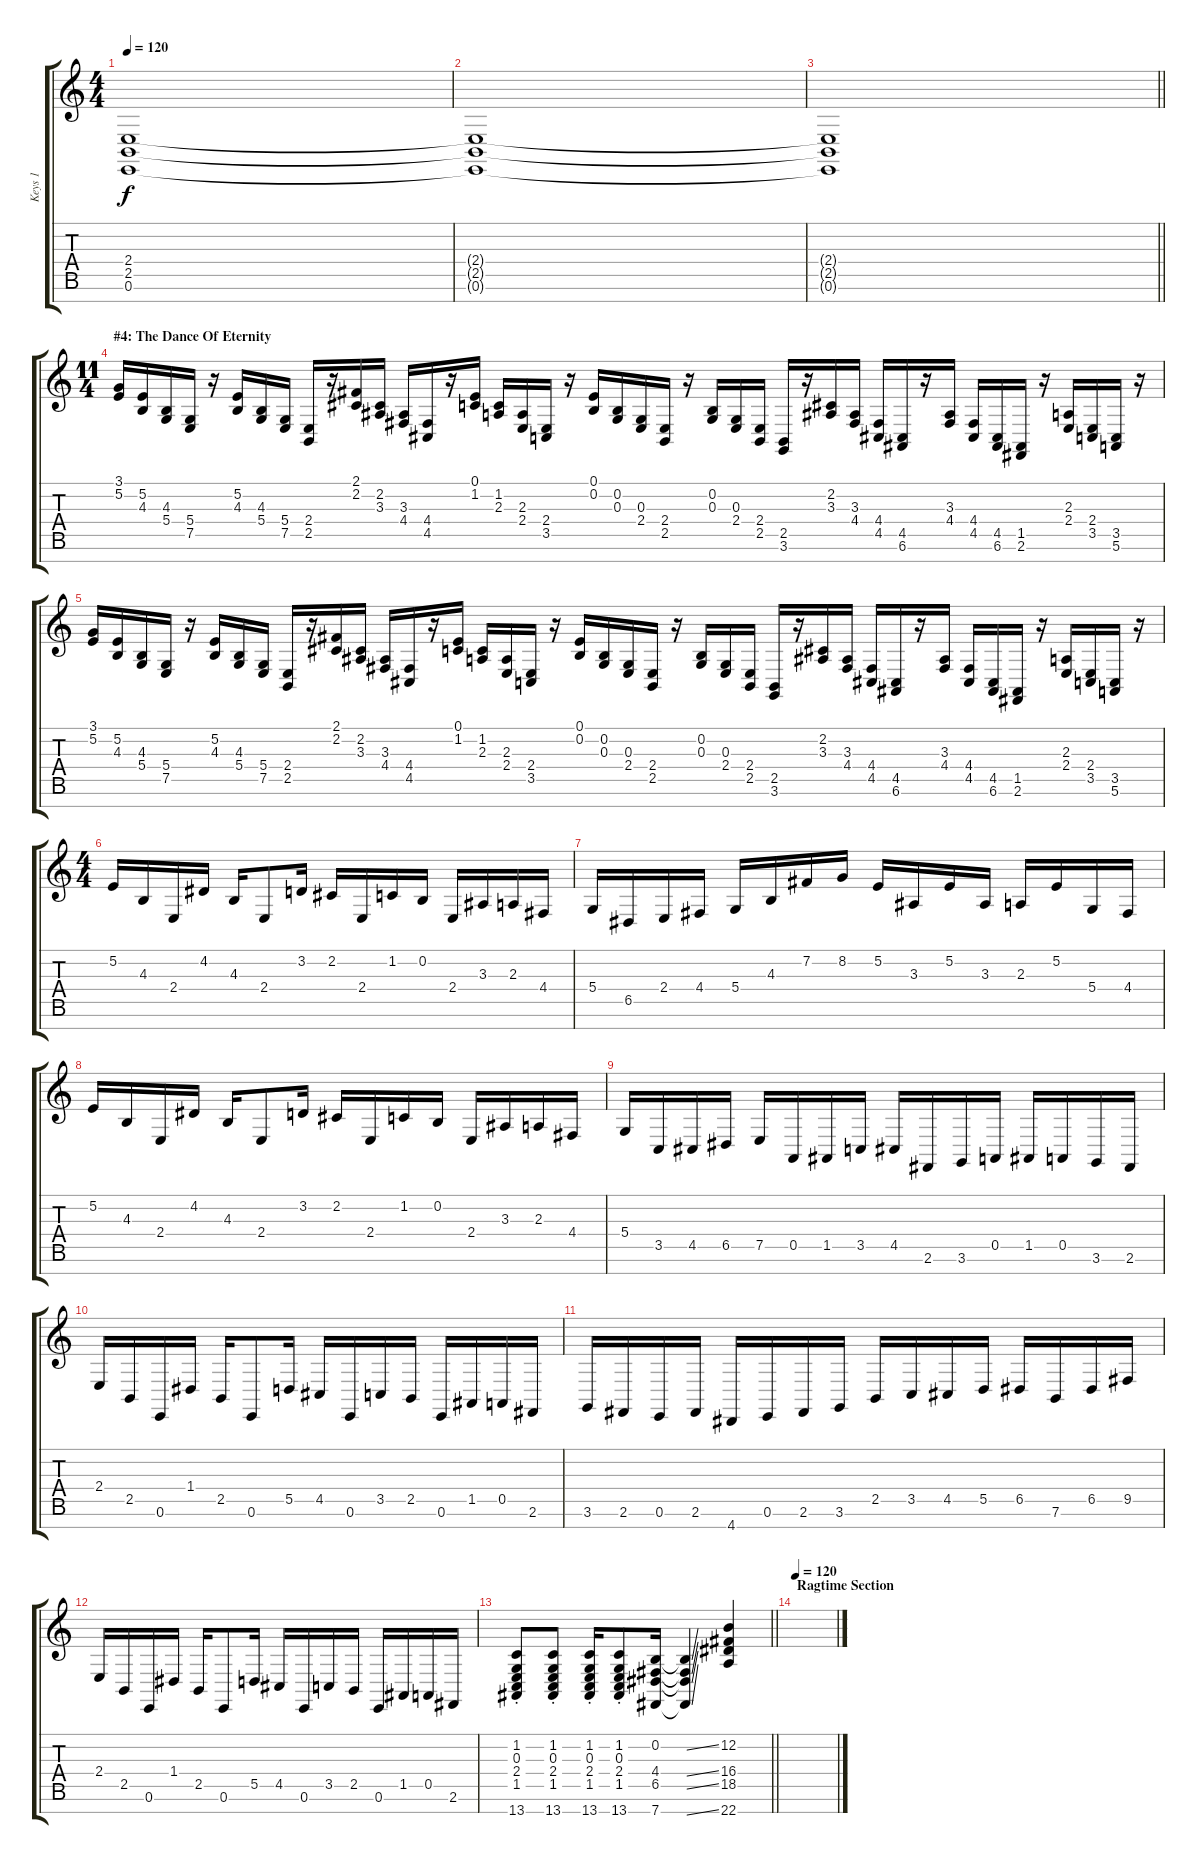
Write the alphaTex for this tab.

\track ("Keys 1" "Keys 1") {instrument xylophone}
\staff {score tabs}
\tuning (E4 B3 G3 D3 A2 E2 B1) {hide}
\ts (4 4)
\tempo 120
\clef g2
\ks c
(2.4{t} 2.5{t} 0.6{t}).1{dy f} |
(2.4{t} 2.5{t} 0.6{t}).1 |
\barLineRight lightlight
(2.4{t} 2.5{t} 0.6{t}).1 |
\ts (11 4)
\section ("" "#4: The Dance Of Eternity")
(3.1 5.2).16 (5.2 4.3).16 (4.3 5.4).16 (5.4 7.5).16 r.16 (5.2 4.3).16 (4.3 5.4).16 (5.4 7.5).16 (2.4 2.5).16 r.16 (2.1 2.2).16 (2.2 3.3).16 (3.3 4.4).16 (4.4 4.5).16 r.16 (0.1 1.2).16 (1.2 2.3).16 (2.3 2.4).16 (2.4 3.5).16 r.16 (0.1 0.2).16 (0.2 0.3).16 (0.3 2.4).16 (2.4 2.5).16 r.16 (0.2 0.3).16 (0.3 2.4).16 (2.4 2.5).16 (2.5 3.6).16 r.16 (2.2 3.3).16 (3.3 4.4).16 (4.4 4.5).16 (4.5 6.6).16 r.16 (3.3 4.4).16 (4.4 4.5).16 (4.5 6.6).16 (1.5 2.6).16 r.16 (2.3 2.4).16 (2.4 3.5).16 (3.5 5.6).16 r.16 |
(3.1 5.2).16 (5.2 4.3).16 (4.3 5.4).16 (5.4 7.5).16 r.16 (5.2 4.3).16 (4.3 5.4).16 (5.4 7.5).16 (2.4 2.5).16 r.16 (2.1 2.2).16 (2.2 3.3).16 (3.3 4.4).16 (4.4 4.5).16 r.16 (0.1 1.2).16 (1.2 2.3).16 (2.3 2.4).16 (2.4 3.5).16 r.16 (0.1 0.2).16 (0.2 0.3).16 (0.3 2.4).16 (2.4 2.5).16 r.16 (0.2 0.3).16 (0.3 2.4).16 (2.4 2.5).16 (2.5 3.6).16 r.16 (2.2 3.3).16 (3.3 4.4).16 (4.4 4.5).16 (4.5 6.6).16 r.16 (3.3 4.4).16 (4.4 4.5).16 (4.5 6.6).16 (1.5 2.6).16 r.16 (2.3 2.4).16 (2.4 3.5).16 (3.5 5.6).16 r.16 |
\ts (4 4)
5.2.16 4.3.16 2.4.16 4.2.16 4.3.16 2.4.8 3.2.16 2.2.16 2.4.16 1.2.16 0.2.16 2.4.16 3.3.16 2.3.16 4.4.16 |
5.4.16 6.5.16 2.4.16 4.4.16 5.4.16 4.3.16 7.2.16 8.2.16 5.2.16 3.3.16 5.2.16 3.3.16 2.3.16 5.2.16 5.4.16 4.4.16 |
5.2.16 4.3.16 2.4.16 4.2.16 4.3.16 2.4.8 3.2.16 2.2.16 2.4.16 1.2.16 0.2.16 2.4.16 3.3.16 2.3.16 4.4.16 |
5.4.16 3.5.16 4.5.16 6.5.16 7.5.16 0.5.16 1.5.16 3.5.16 4.5.16 2.6.16 3.6.16 0.5.16 1.5.16 0.5.16 3.6.16 2.6.16 |
2.4.16 2.5.16 0.6.16 1.4.16 2.5.16 0.6.8 5.5.16 4.5.16 0.6.16 3.5.16 2.5.16 0.6.16 1.5.16 0.5.16 2.6.16 |
3.6.16 2.6.16 0.6.16 2.6.16 4.7.16 0.6.16 2.6.16 3.6.16 2.5.16 3.5.16 4.5.16 5.5.16 6.5.16 7.6.16 6.5.16 9.5.16 |
2.4.16 2.5.16 0.6.16 1.4.16 2.5.16 0.6.8 5.5.16 4.5.16 0.6.16 3.5.16 2.5.16 0.6.16 1.5.16 0.5.16 2.6.16 |
\barLineRight lightlight
(1.2{st} 0.3{st} 2.4{st} 1.5{st} 13.7{st}).8 (1.2{st} 0.3{st} 2.4{st} 1.5{st} 13.7{st}).8 (1.2{st} 0.3{st} 2.4{st} 1.5{st} 13.7{st}).16 (1.2{st} 0.3{st} 2.4{st} 1.5{st} 13.7{st}).8 (0.2 4.4 6.5 7.7).16 (0.2{ss t} 4.4{ss t} 6.5{ss t} 7.7{ss t}).4 (12.2 16.4 18.5 22.7).4 |
\section ("" "Ragtime Section")
\tempo 120
